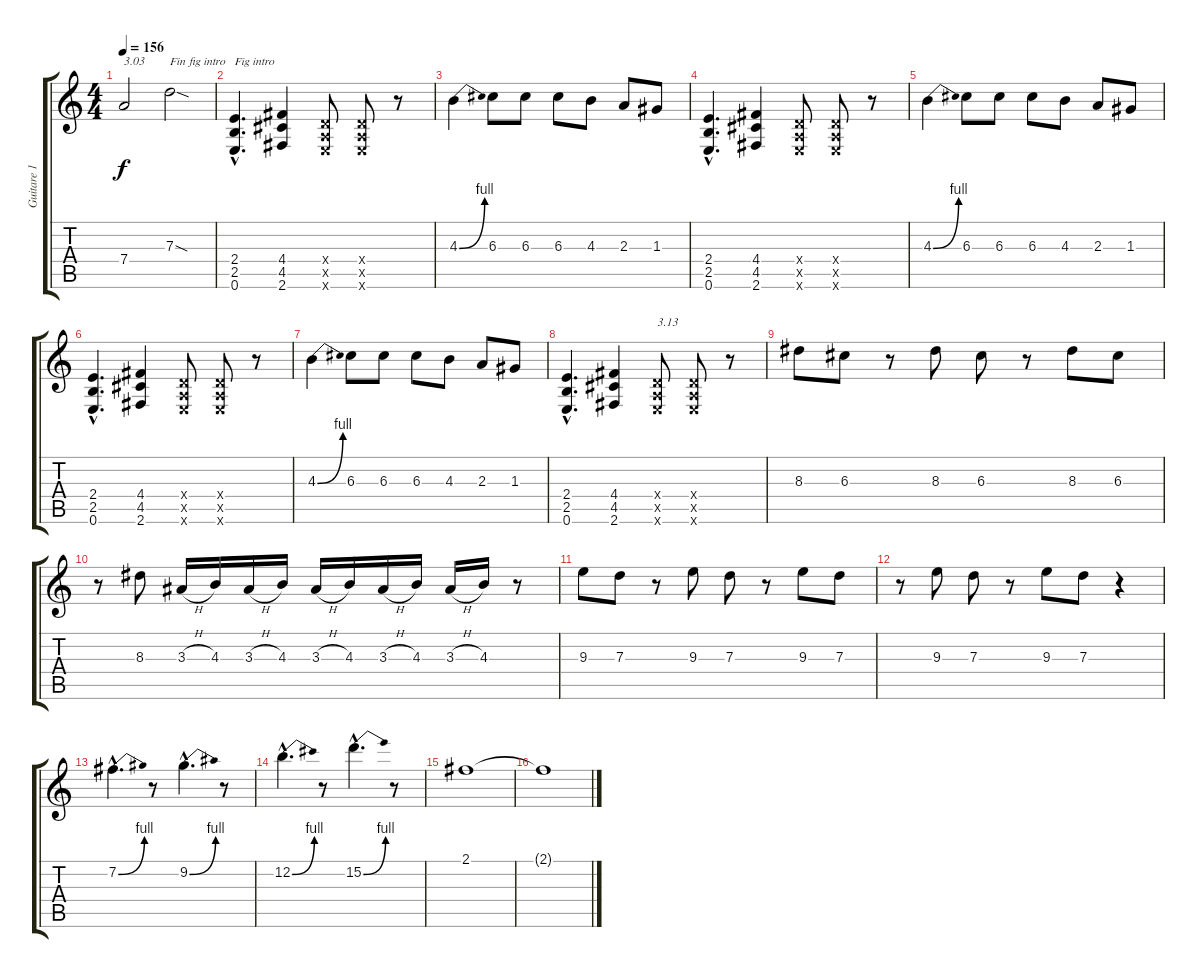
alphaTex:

\track ("Guitare 1" "Guitare 1") {instrument overdrivenguitar}
\staff {score tabs}
\tuning (E4 B3 G3 D3 A2 E2) {hide}
\ts (4 4)
\tempo 156
\clef g2
\ks c
7.4.2{txt "3.03" dy f} 7.3{sod}.2{txt "Fin fig intro"} |
(2.4{hac} 2.5{hac} 0.6{hac}).4{d txt "Fig intro"} (4.4 4.5 2.6).4 (0.4{x} 0.5{x} 0.6{x}).8 (0.4{x} 0.5{x} 0.6{x}).8 r.8 |
4.3{be (bend 0 0 60 4)}.4 6.3.8 6.3.8 6.3.8 4.3.8 2.3.8 1.3.8 |
(2.4{hac} 2.5{hac} 0.6{hac}).4{d} (4.4 4.5 2.6).4 (0.4{x} 0.5{x} 0.6{x}).8 (0.4{x} 0.5{x} 0.6{x}).8 r.8 |
4.3{be (bend 0 0 60 4)}.4 6.3.8 6.3.8 6.3.8 4.3.8 2.3.8 1.3.8 |
(2.4{hac} 2.5{hac} 0.6{hac}).4{d} (4.4 4.5 2.6).4 (0.4{x} 0.5{x} 0.6{x}).8 (0.4{x} 0.5{x} 0.6{x}).8 r.8 |
4.3{be (bend 0 0 60 4)}.4 6.3.8 6.3.8 6.3.8 4.3.8 2.3.8 1.3.8 |
(2.4{hac} 2.5{hac} 0.6{hac}).4{d} (4.4 4.5 2.6).4 (0.4{x} 0.5{x} 0.6{x}).8{txt "3.13"} (0.4{x} 0.5{x} 0.6{x}).8 r.8 |
8.3.8 6.3.8 r.8 8.3.8 6.3.8 r.8 8.3.8 6.3.8 |
r.8 8.3.8 3.3{h}.16 4.3.16 3.3{h}.16 4.3.16 3.3{h}.16 4.3.16 3.3{h}.16 4.3.16 3.3{h}.16 4.3.16 r.8 |
9.3.8 7.3.8 r.8 9.3.8 7.3.8 r.8 9.3.8 7.3.8 |
r.8 9.3.8 7.3.8 r.8 9.3.8 7.3.8 r.4 |
7.2{be (bend 0 0 60 4) hac}.4{d} r.8 9.2{be (bend 0 0 60 4) hac}.4{d} r.8 |
12.2{be (bend 0 0 60 4) hac}.4{d} r.8 15.2{be (bend 0 0 60 4) hac}.4{d} r.8 |
2.1.1 |
2.1{t}.1
